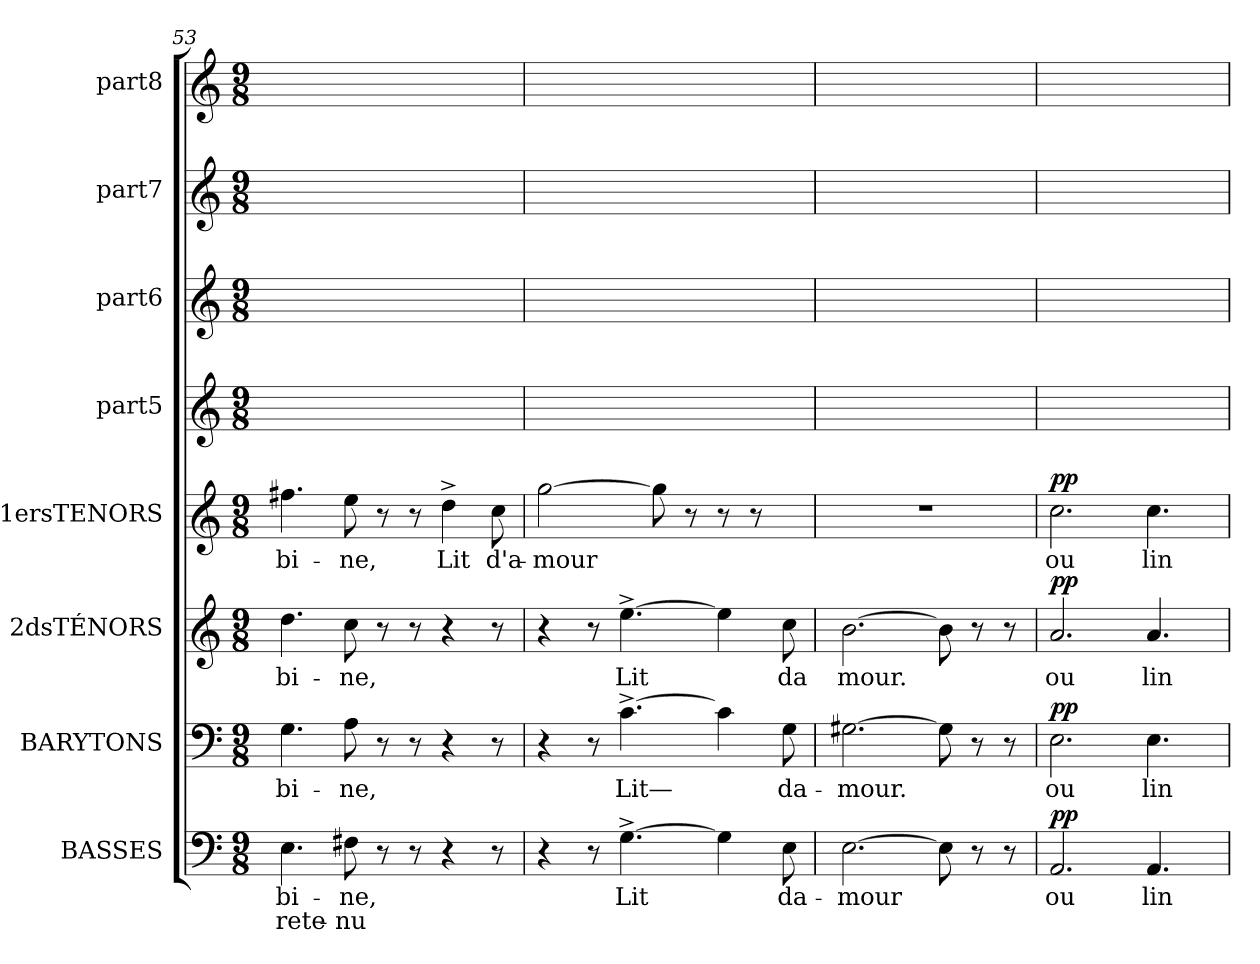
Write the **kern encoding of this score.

**kern	**text	**text	**dynam	**kern	**text	**dynam	**kern	**text	**dynam	**kern	**text	**dynam	**kern	**kern	**kern	**kern
*part8	*part8	*part8	*part8	*part7	*part7	*part7	*part6	*part6	*part6	*part5	*part5	*part5	*part4	*part3	*part2	*part1
*staff8	*staff8	*staff8	*staff8	*staff7	*staff7	*staff7	*staff6	*staff6	*staff6	*staff5	*staff5	*staff5	*staff4	*staff3	*staff2	*staff1
*I"BASSES	*	*	*	*I"BARYTONS	*	*	*I"2dsTÉNORS	*	*	*I"1ersTENORS	*	*	*I"part5	*I"part6	*I"part7	*I"part8
*	*	*	*	*	*	*	*	*	*	*	*	*	*I'part5	*I'part6	*I'part7	*I'part8
*clefF4	*	*	*	*clefF4	*	*	*clefG2	*	*	*clefG2	*	*	*clefG2	*clefG2	*clefG2	*clefG2
*k[]	*	*	*	*k[]	*	*	*k[]	*	*	*k[]	*	*	*k[]	*k[]	*k[]	*k[]
*M9/8	*	*	*	*M9/8	*	*	*M9/8	*	*	*M9/8	*	*	*M9/8	*M9/8	*M9/8	*M9/8
=53	=53	=53	=53	=53	=53	=53	=53	=53	=53	=53	=53	=53	=53	=53	=53	=53
4.Ei\	bi-	rete-	.	4.Gi\	bi-	.	4.ddi\	bi-	.	4.ff#Xi\	bi-	.	1ryy	1ryy	1ryy	1ryy
8F#Xi\	ne,	nu	.	8Ai\	ne,	.	8cci\	ne,	.	8eei\	ne,	.	.	.	.	.
8r	.	.	.	8r	.	.	8r	.	.	8r	.	.	.	.	.	.
8r	.	.	.	8r	.	.	8r	.	.	8r	.	.	.	.	.	.
4r	.	.	.	4r	.	.	4r	.	.	4dd^>i\	Lit	.	.	.	.	.
8r	.	.	.	8r	.	.	8r	.	.	8cci\	d'a-	.	8ryy	8ryy	8ryy	8ryy
=54	=54	=54	=54	=54	=54	=54	=54	=54	=54	=54	=54	=54	=54	=54	=54	=54
4r	.	.	.	4r	.	.	4r	.	.	[2ggi\	mour	.	1ryy	1ryy	1ryy	1ryy
8r	.	.	.	8r	.	.	8r	.	.	.	.	.	.	.	.	.
[4.G^>i\	Lit	.	.	[4.c^>i\	Lit—	.	[4.ee^>i\	Lit	.	.	.	.	.	.	.	.
.	.	.	.	.	.	.	.	.	.	8ggi\]	.	.	.	.	.	.
.	.	.	.	.	.	.	.	.	.	8r	.	.	.	.	.	.
4Gi\]	.	.	.	4ci\]	.	.	4eei\]	.	.	8r	.	.	.	.	.	.
.	.	.	.	.	.	.	.	.	.	8r	.	.	.	.	.	.
8Ei\	da-	.	.	8Gi\	da-	.	8cci\	da	.	8ryy	.	.	8ryy	8ryy	8ryy	8ryy
!!LO:LB:g=z
=55	=55	=55	=55	=55	=55	=55	=55	=55	=55	=55	=55	=55	=55	=55	=55	=55
[2.Ei\	mour	.	.	[2.G#Xi\	mour.	.	[2.bi\	mour.	.	8%9r	.	.	1ryy	1ryy	1ryy	1ryy
8Ei\]	.	.	.	8G#i\]	.	.	8bi\]	.	.	.	.	.	.	.	.	.
8r	.	.	.	8r	.	.	8r	.	.	.	.	.	.	.	.	.
8r	.	.	.	8r	.	.	8r	.	.	.	.	.	8ryy	8ryy	8ryy	8ryy
=56	=56	=56	=56	=56	=56	=56	=56	=56	=56	=56	=56	=56	=56	=56	=56	=56
!	!	!	!LO:DY:a	!	!	!LO:DY:a	!	!	!LO:DY:a	!	!	!LO:DY:a	!	!	!	!
2.AAi/	ou	.	pp	2.Ei\	ou	pp	2.ai/	ou	pp	2.cci\	ou	pp	1ryy	1ryy	1ryy	1ryy
4.AAi/	lin-	.	.	4.Ei\	lin-	.	4.ai/	lin-	.	4.cci\	lin-	.	.	.	.	.
.	.	.	.	.	.	.	.	.	.	.	.	.	8ryy	8ryy	8ryy	8ryy
=	=	=	=	=	=	=	=	=	=	=	=	=	=	=	=	=
*-	*-	*-	*-	*-	*-	*-	*-	*-	*-	*-	*-	*-	*-	*-	*-	*-
